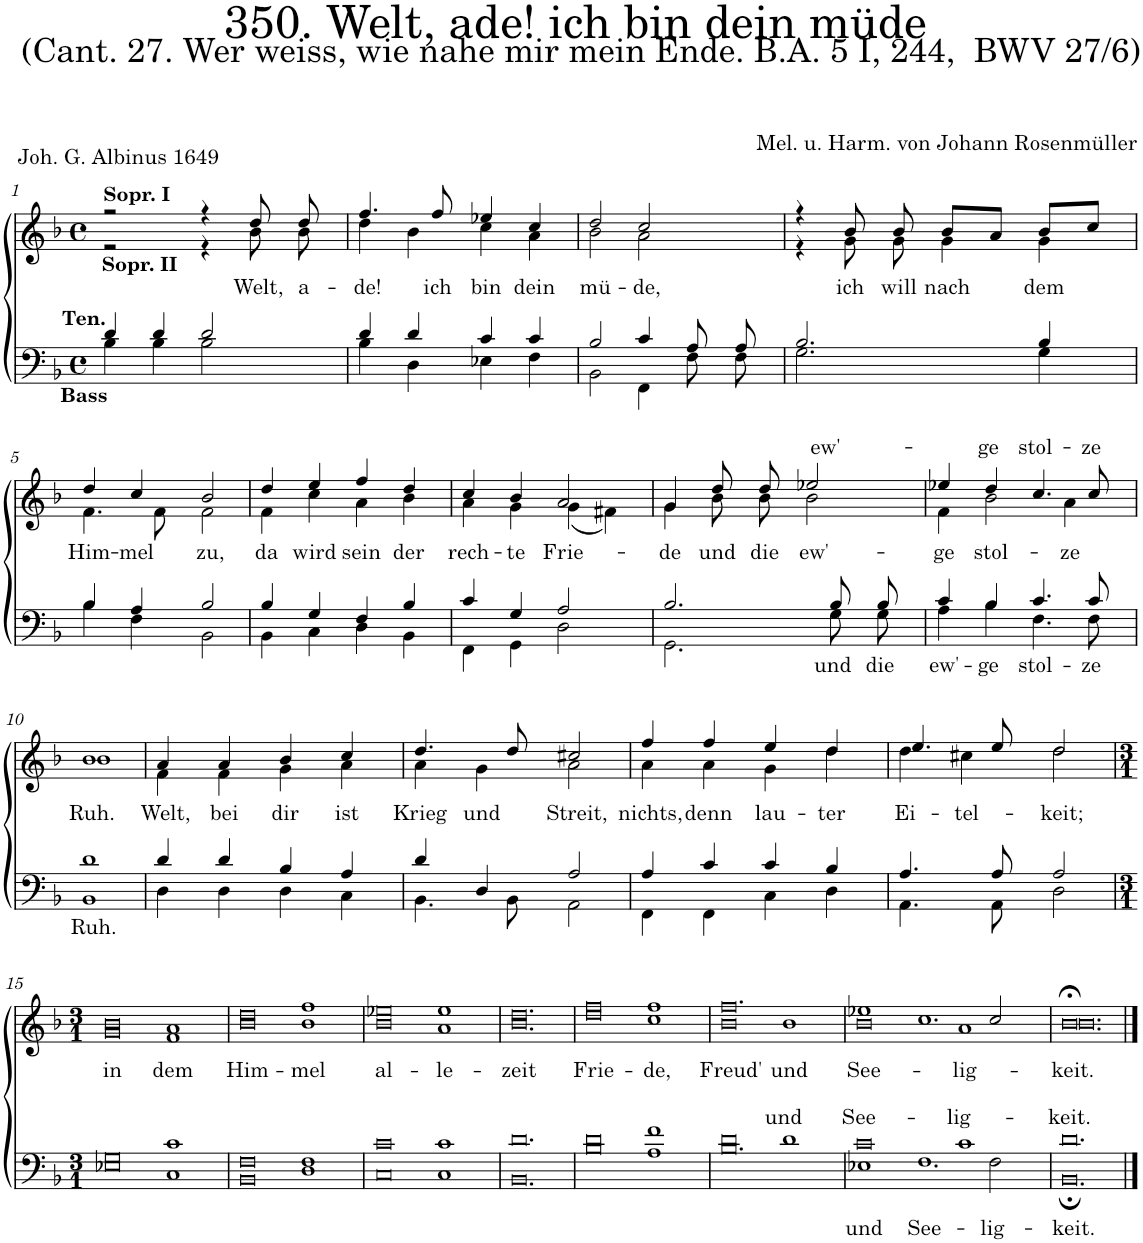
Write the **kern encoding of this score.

**kern	**text	**kern	**text
*part2	*part2	*part1	*part1
*staff2	*staff2	*staff1	*staff1
*I"Tenor/Bass	*	*I"Soprano/Alto	*
*clefF4	*	*clefG2	*
*k[b-]	*	*k[b-]	*
*M4/4	*	*M4/4	*
*met(c)	*	*met(c)	*
=1	=1	=1	=1
*^	*	*^	*
!	!	!	!LO:TX:a:B:t=Sopr. I	!	!
!	!	!	!LO:TX:b:B:t=Sopr. II	!	!
!LO:TX:a:B:t=Ten.	!	!	!	!	!
!LO:TX:b:B:t=Bass	!	!	!	!	!
4d/	4B-\	.	2r	2r	.
4d/	4B-\	.	.	.	.
2d/	2B-\	.	4r	4r	.
!	!	!	!	!	!LO:LY:b
.	.	.	8dd;</	8b-\	Welt,
!	!	!	!	!	!LO:LY:b
.	.	.	8dd/	8b-\	a-
=2	=2	=2	=2	=2	=2
!	!	!	!	!	!LO:LY:b
4d/	4B-\	.	4.ff;</	4dd\	-de!
4d/	4D\	.	.	4b-\	.
!	!	!	!	!	!LO:LY:b
.	.	.	8ff/	.	ich
!	!	!	!	!	!LO:LY:b
4c/	4E-X\	.	4ee-X/	4cc\	bin
!	!	!	!	!	!LO:LY:b
4c/	4F\	.	4cc/	4a\	dein
=3	=3	=3	=3	=3	=3
!	!	!	!	!	!LO:LY:b
2B-/	2BB-\	.	2dd;</	2b-\	mü-
!	!	!	!	!	!LO:LY:b
4c/	4FF\	.	2cc/	2a\	-de,
8A/L	8F\L	.	.	.	.
8A/J	8F\J	.	.	.	.
=4	=4	=4	=4	=4	=4
2.B-/	2.G\	.	4r	4r	.
!	!	!	!	!	!LO:LY:b
.	.	.	8b-;</	8g\	ich
!	!	!	!	!	!LO:LY:b
.	.	.	8b-/	8g\	will
!	!	!	!	!	!LO:LY:b
.	.	.	8b-/L	4g\	nach
.	.	.	8a/J	.	.
!	!	!	!	!	!LO:LY:b
4B-/	4G\	.	8b-/L	4g\	dem
.	.	.	8cc/J	.	.
!!LO:LB:g=z	!!
=5	=5	=5	=5	=5	=5
!	!	!	!	!	!LO:LY:b
4B-/	4B-\	.	4dd/	4.f\	Him-
!	!	!	!	!	!LO:LY:b
4A/	4F\	.	4cc/	.	-mel
.	.	.	.	8f\	.
!	!	!	!	!	!LO:LY:b
2B-'~/	2BB-'~\	.	2b-'~,/	2f'~\	zu,
=6	=6	=6	=6	=6	=6
!	!	!	!	!	!LO:LY:b
4B-/	4BB-\	.	4dd;</	4f\	da
!	!	!	!	!	!LO:LY:b
4G/	4C\	.	4ee/	4cc\	wird
!	!	!	!	!	!LO:LY:b
4F/	4D\	.	4ff;</	4a\	sein
!	!	!	!	!	!LO:LY:b
4B-/	4BB-\	.	4dd/	4b-\	der
=7	=7	=7	=7	=7	=7
!	!	!	!	!	!LO:LY:b
4c/	4FF\	.	4cc/	4a\	rech-
!	!	!	!	!	!LO:LY:b
4G/	4GG\	.	4b-/	4g\	-te
!	!	!	!	!	!LO:LY:b
2A/	2D\	.	2a/	(4g\	Frie-
.	.	.	.	4f#X\)	.
=8	=8	=8	=8	=8	=8
!	!	!	!	!	!LO:LY:b
2.B-/	2.GG\	.	4g/	4g\	-de
!	!	!	!	!	!LO:LY:b
.	.	.	8dd/	8b-\	und
!	!	!	!	!	!LO:LY:b
.	.	.	8dd/	8b-\	die
!	!	!	!	!	!LO:LY:a
!	!	!	!	!	!LO:LY:b
.	.	.	2ee-X/	2b-\	ew'-
!	!	!LO:LY:b	!	!	!
8B-/L	8G\L	und	.	.	.
!	!	!LO:LY:b	!	!	!
8B-/J	8G\J	die	.	.	.
=9	=9	=9	=9	=9	=9
!	!	!LO:LY:b	!	!	!LO:LY:b
4c/	4A\	ew'-	4ee-X/	4f\	-ge
!	!	!LO:LY:b	!	!	!LO:LY:a
!	!	!	!	!	!LO:LY:b
4B-/	4B-\	-ge	4dd/	2b-\	stol-
!	!	!LO:LY:b	!	!	!LO:LY:a
4.c/	4.F\	stol-	4.cc/	.	stol-
!	!	!	!	!	!LO:LY:b
.	.	.	.	4a\	-ze
!	!	!LO:LY:b	!	!	!LO:LY:a
8c/	8F\	-ze	8cc/	.	-ze
!!LO:LB:g=z	!!
=10	=10	=10	=10	=10	=10
!	!	!LO:LY:b	!	!	!LO:LY:b
1d	1BB-	Ruh.	1b-,	1b-	Ruh.
=11	=11	=11	=11	=11	=11
!	!	!	!	!	!LO:LY:b
4d/	4D\	.	4a/	4f\	Welt,
!	!	!	!	!	!LO:LY:b
4d/	4D\	.	4a/	4f\	bei
!	!	!	!	!	!LO:LY:b
4B-/	4D\	.	4b-/	4g\	dir
!	!	!	!	!	!LO:LY:b
4A/	4C\	.	4cc/	4a\	ist
=12	=12	=12	=12	=12	=12
!	!	!	!	!	!LO:LY:b
4d/	4.BB-\	.	4.dd/	4a\	Krieg
!	!	!	!	!	!LO:LY:b
4D/	.	.	.	4g\	und
.	8BB-\	.	8dd/	.	.
!	!	!	!	!	!LO:LY:b
2A/	2AA\	.	2cc#X;<,/	2a\	Streit,
=13	=13	=13	=13	=13	=13
!	!	!	!	!	!LO:LY:b
4A/	4FF\	.	4ff;</	4a\	nichts,
!	!	!	!	!	!LO:LY:b
4c/	4FF\	.	4ff/	4a\	denn
!	!	!	!	!	!LO:LY:b
4c/	4C\	.	4ee/	4g\	lau-
!	!	!	!	!	!LO:LY:b
4B-/	4D\	.	4dd/	4dd\	-ter
=14	=14	=14	=14	=14	=14
!	!	!	!	!	!LO:LY:b
4.A/	4.AA\	.	4.ee/	4dd\	Ei-
!	!	!	!	!	!LO:LY:b
.	.	.	.	4cc#X\	tel-
8A/	8AA\	.	8ee/	.	.
!	!	!	!	!	!LO:LY:b
2A/	2D\	.	2dd;<,/	2dd\	-keit;
!!LO:LB:g=z	!!
=15	=15	=15	=15	=15	=15
*M3/1	*	*	*M3/1	*	*
!	!	!	!	!	!LO:LY:b
0G	0E-X	.	0b-;<	0g	in
!	!	!	!	!	!LO:LY:b
1c	1C	.	1a	1f	dem
=16	=16	=16	=16	=16	=16
!	!	!	!	!	!LO:LY:b
0F	0BB-	.	0dd	0b-	Him-
!	!	!	!	!	!LO:LY:b
1F	1D	.	1ff	1b-	-mel
=17	=17	=17	=17	=17	=17
!	!	!	!	!	!LO:LY:b
0c	0C	.	0ee-X	0b-	al-
!	!	!	!	!	!LO:LY:b
1c	1C	.	1ee-	1a	-le-
=18	=18	=18	=18	=18	=18
!	!	!	!	!	!LO:LY:b
0.d	0.BB-	.	0.dd,	0.b-	-zeit
=19	=19	=19	=19	=19	=19
!	!	!	!	!	!LO:LY:b
0d	0B-	.	0ff	0dd	Frie-
!	!	!	!	!	!LO:LY:b
1f	1A	.	1ff	1cc	-de,
=20	=20	=20	=20	=20	=20
!	!	!	!	!	!LO:LY:b
0d	0.B-	.	0.ff	0b-	Freud'
!	!	!LO:LY:a	!	!	!LO:LY:b
1d	.	und	.	1b-	und
=21	=21	=21	=21	=21	=21
!	!	!LO:LY:a	!	!	!
!	!	!LO:LY:b	!	!	!LO:LY:b
0c	1E-X	und	1ee-X	0b-	See-
!	!	!LO:LY:b	!	!	!
.	1.F	See-	1.cc	.	.
!	!	!LO:LY:a	!	!	!LO:LY:b
1c	.	-lig-	.	1a	-lig-
!	!	!LO:LY:b	!	!	!
.	2F\	-lig-	2cc/	.	.
=22	=22	=22	=22	=22	=22
!	!	!LO:LY:a	!	!	!
!	!	!LO:LY:b	!	!	!LO:LY:b
0.d	0.BB-;	-keit.	0.b-;<	0.b-	-keit.
*v	*v	*	*	*	*
*	*	*v	*v	*
==	==	==	==
*-	*-	*-	*-
